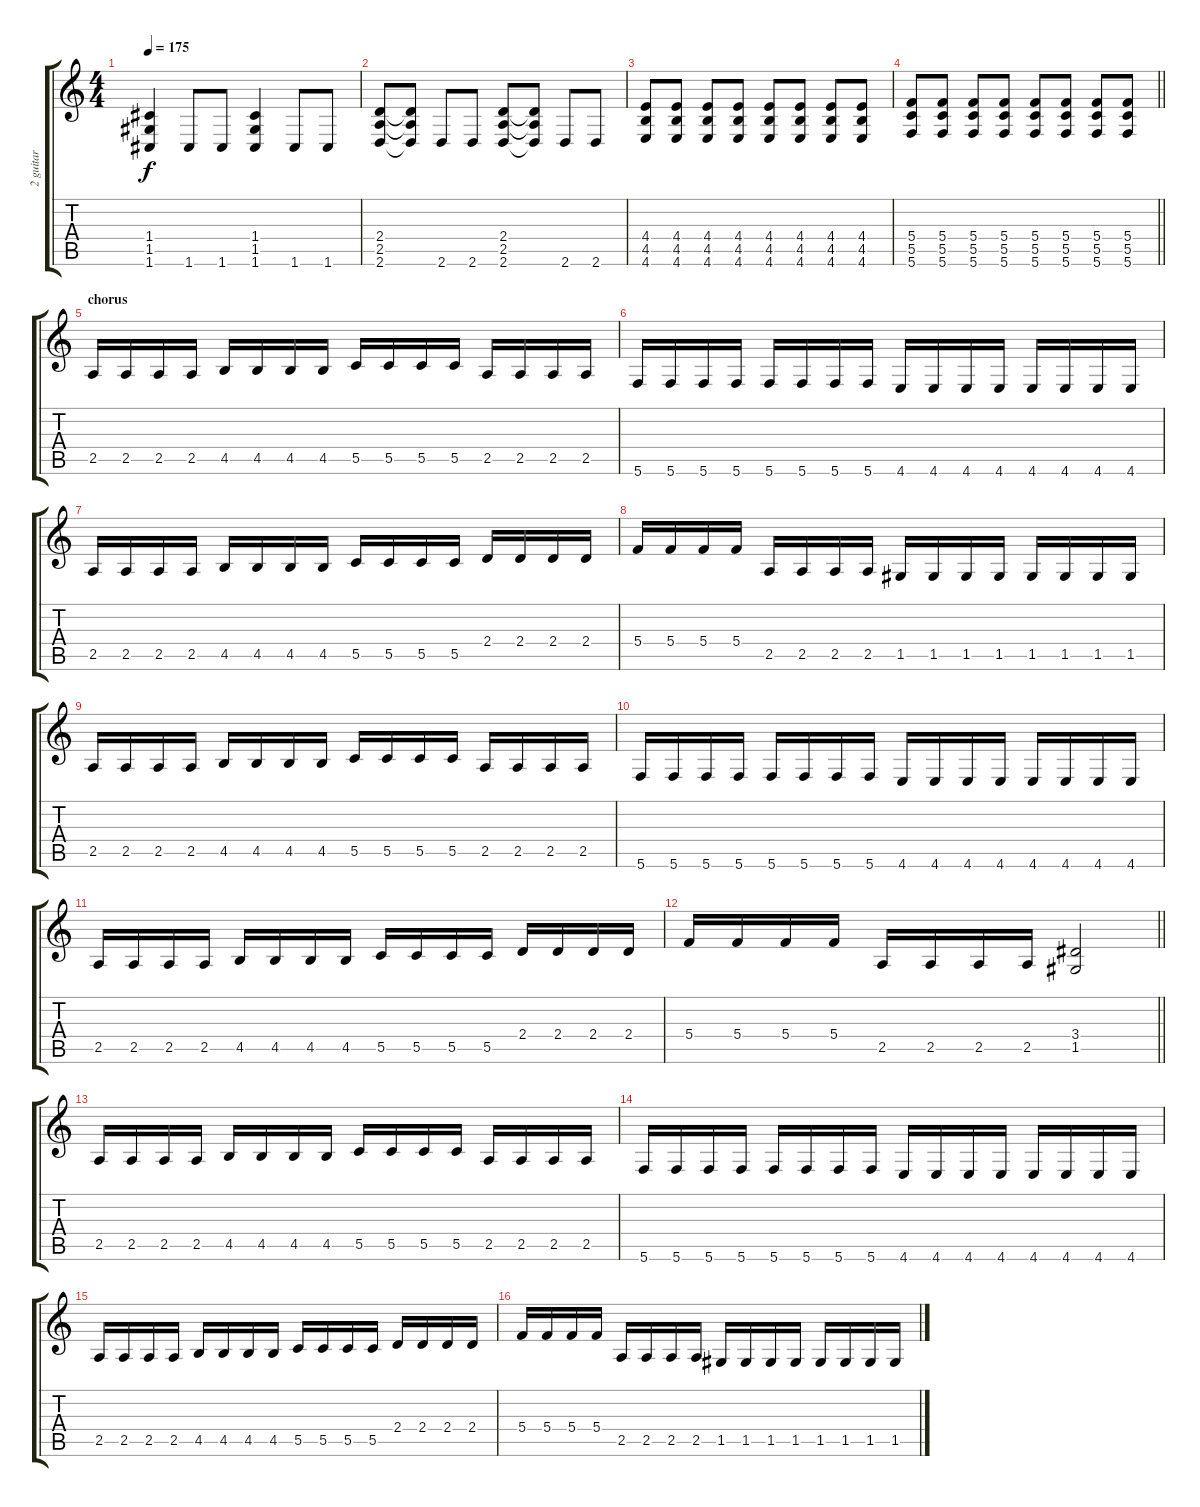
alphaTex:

\track ("2 guitar" "2 guitar") {instrument distortionguitar}
\staff {score tabs}
\tuning (D4 A3 F3 C3 G2 C2) {hide}
\ts (4 4)
\tempo 175
\clef g2
\ks c
(1.4 1.5 1.6).4{dy f} 1.6.8 1.6.8 (1.4 1.5 1.6).4 1.6.8 1.6.8 |
(2.4 2.5 2.6).8 (2.4{t} 2.5{t} 2.6{t}).8 2.6.8 2.6.8 (2.4 2.5 2.6).8 (2.4{t} 2.5{t} 2.6{t}).8 2.6.8 2.6.8 |
(4.4 4.5 4.6).8 (4.4 4.5 4.6).8 (4.4 4.5 4.6).8 (4.4 4.5 4.6).8 (4.4 4.5 4.6).8 (4.4 4.5 4.6).8 (4.4 4.5 4.6).8 (4.4 4.5 4.6).8 |
\barLineRight lightlight
(5.4 5.5 5.6).8 (5.4 5.5 5.6).8 (5.4 5.5 5.6).8 (5.4 5.5 5.6).8 (5.4 5.5 5.6).8 (5.4 5.5 5.6).8 (5.4 5.5 5.6).8 (5.4 5.5 5.6).8 |
\section ("" "chorus")
2.5.16 2.5.16 2.5.16 2.5.16 4.5.16 4.5.16 4.5.16 4.5.16 5.5.16 5.5.16 5.5.16 5.5.16 2.5.16 2.5.16 2.5.16 2.5.16 |
5.6.16 5.6.16 5.6.16 5.6.16 5.6.16 5.6.16 5.6.16 5.6.16 4.6.16 4.6.16 4.6.16 4.6.16 4.6.16 4.6.16 4.6.16 4.6.16 |
2.5.16 2.5.16 2.5.16 2.5.16 4.5.16 4.5.16 4.5.16 4.5.16 5.5.16 5.5.16 5.5.16 5.5.16 2.4.16 2.4.16 2.4.16 2.4.16 |
5.4.16 5.4.16 5.4.16 5.4.16 2.5.16 2.5.16 2.5.16 2.5.16 1.5.16 1.5.16 1.5.16 1.5.16 1.5.16 1.5.16 1.5.16 1.5.16 |
2.5.16 2.5.16 2.5.16 2.5.16 4.5.16 4.5.16 4.5.16 4.5.16 5.5.16 5.5.16 5.5.16 5.5.16 2.5.16 2.5.16 2.5.16 2.5.16 |
5.6.16 5.6.16 5.6.16 5.6.16 5.6.16 5.6.16 5.6.16 5.6.16 4.6.16 4.6.16 4.6.16 4.6.16 4.6.16 4.6.16 4.6.16 4.6.16 |
2.5.16 2.5.16 2.5.16 2.5.16 4.5.16 4.5.16 4.5.16 4.5.16 5.5.16 5.5.16 5.5.16 5.5.16 2.4.16 2.4.16 2.4.16 2.4.16 |
\barLineRight lightlight
5.4.16 5.4.16 5.4.16 5.4.16 2.5.16 2.5.16 2.5.16 2.5.16 (3.4 1.5).2 |
2.5.16 2.5.16 2.5.16 2.5.16 4.5.16 4.5.16 4.5.16 4.5.16 5.5.16 5.5.16 5.5.16 5.5.16 2.5.16 2.5.16 2.5.16 2.5.16 |
5.6.16 5.6.16 5.6.16 5.6.16 5.6.16 5.6.16 5.6.16 5.6.16 4.6.16 4.6.16 4.6.16 4.6.16 4.6.16 4.6.16 4.6.16 4.6.16 |
2.5.16 2.5.16 2.5.16 2.5.16 4.5.16 4.5.16 4.5.16 4.5.16 5.5.16 5.5.16 5.5.16 5.5.16 2.4.16 2.4.16 2.4.16 2.4.16 |
5.4.16 5.4.16 5.4.16 5.4.16 2.5.16 2.5.16 2.5.16 2.5.16 1.5.16 1.5.16 1.5.16 1.5.16 1.5.16 1.5.16 1.5.16 1.5.16
